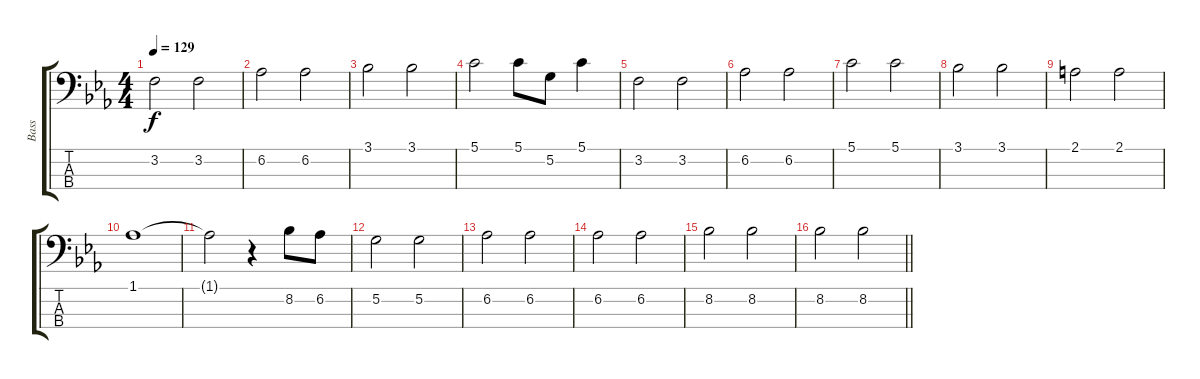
\track ("Bass" "Bass") {instrument electricbassfinger}
\staff {score tabs}
\tuning (G2 D2 A1 E1) {hide}
\ts (4 4)
\tempo 129
\clef f4
\ks eb
3.2.2{dy f} 3.2.2 |
6.2.2 6.2.2 |
3.1.2 3.1.2 |
5.1.2 5.1.8 5.2.8 5.1.4 |
3.2.2 3.2.2 |
6.2.2 6.2.2 |
5.1.2 5.1.2 |
3.1.2 3.1.2 |
2.1.2 2.1.2 |
1.1.1 |
1.1{t}.2 r.4 8.2.8 6.2.8 |
5.2.2 5.2.2 |
6.2.2 6.2.2 |
6.2.2 6.2.2 |
8.2.2 8.2.2 |
\barLineRight lightlight
8.2.2 8.2.2
